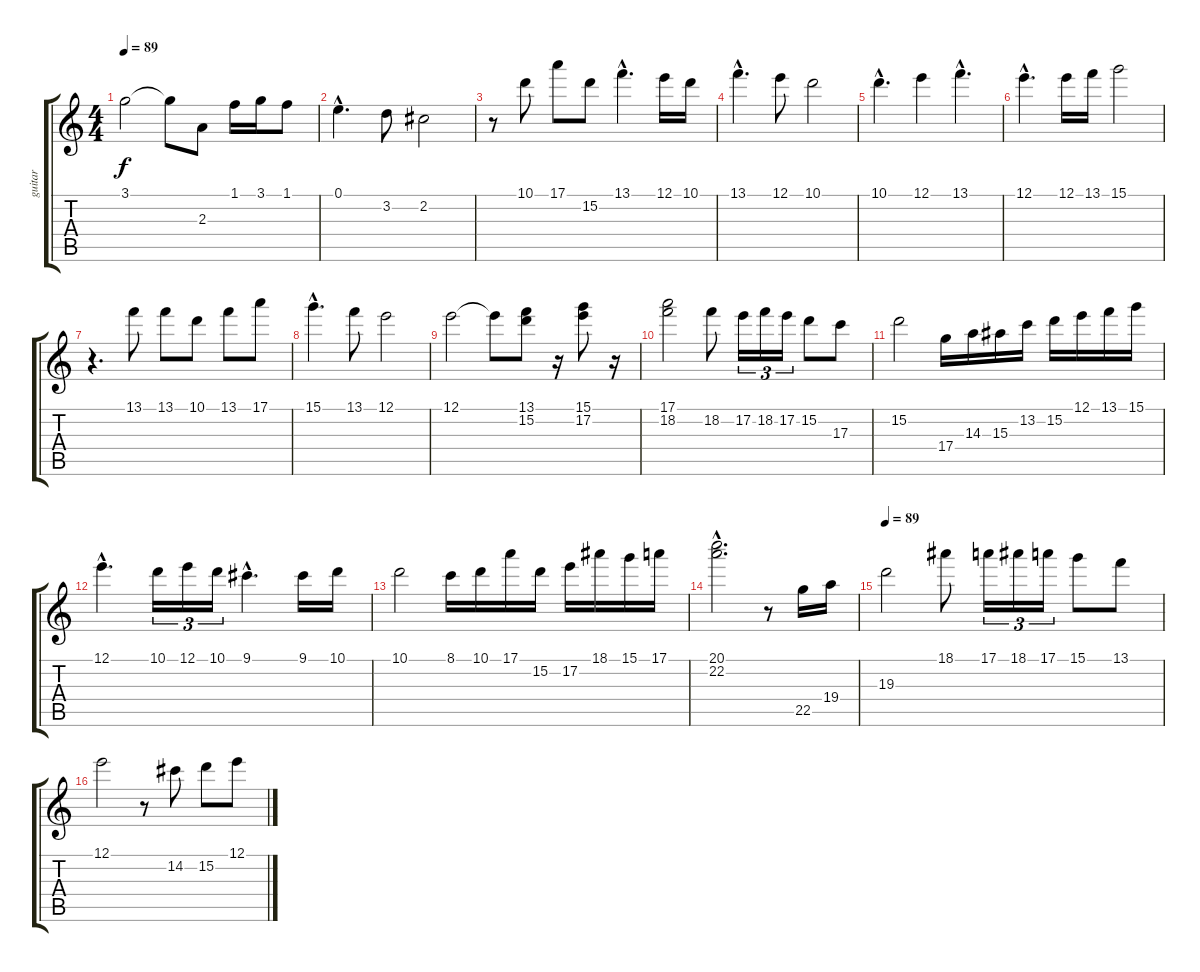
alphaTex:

\track ("guitar" "guitar") {instrument distortionguitar}
\staff {score tabs}
\tuning (E4 B3 G3 D3 A2 E2) {hide}
\ts (4 4)
\tempo 89
\clef g2
\ks c
3.1.2{dy f} 3.1{t}.8 2.3.8 1.1.16 3.1.16 1.1.8 |
0.1{hac}.4{d} 3.2.8 2.2.2 |
r.8 10.1.8 17.1.8 15.2.8 13.1{hac}.4{d} 12.1.16 10.1.16 |
13.1{hac}.4{d} 12.1.8 10.1.2 |
10.1{hac}.4{d} 12.1.4 13.1{hac}.4{d} |
12.1{hac}.4{d} 12.1.16 13.1.16 15.1.2 |
r.4{d} 13.1.8 13.1.8 10.1.8 13.1.8 17.1.8 |
15.1{hac}.4{d} 13.1.8 12.1.2 |
12.1.2 12.1{t}.8 (13.1 15.2).8 r.16 (15.1 17.2).8 r.16 |
(17.1 18.2).2 18.2.8 17.2.16{tu (3 2)} 18.2.16{tu (3 2)} 17.2.16{tu (3 2)} 15.2.8 17.3.8 |
15.2.2 17.4.16 14.3.16 15.3.16 13.2.16 15.2.16 12.1.16 13.1.16 15.1.16 |
12.1{hac}.4{d} 10.1.16{tu (3 2)} 12.1.16{tu (3 2)} 10.1.16{tu (3 2)} 9.1{hac}.4{d} 9.1.16 10.1.16 |
10.1.2 8.1.16 10.1.16 17.1.16 15.2.16 17.2.16 18.1.16 15.1.16 17.1.16 |
(20.1{hac} 22.2{hac}).2{d} r.8 22.5.16 19.4.16 |
\tempo 89
19.3.2 18.1.8 17.1.16{tu (3 2)} 18.1.16{tu (3 2)} 17.1.16{tu (3 2)} 15.1.8 13.1.8 |
12.1.2 r.8 14.2.8 15.2.8 12.1.8
